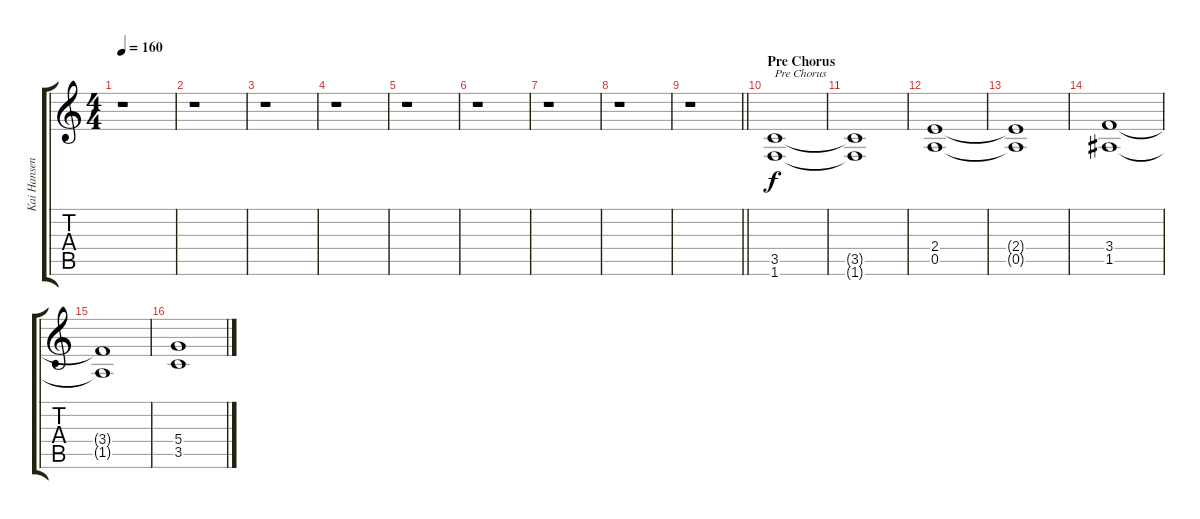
\track ("Kai Hansen" "Kai Hansen") {instrument distortionguitar}
\staff {score tabs}
\tuning (E4 B3 G3 D3 A2 E2) {hide}
\ts (4 4)
\tempo 160
\clef g2
\ks c
r.1{dy f} |
r.1 |
r.1 |
r.1 |
r.1 |
r.1 |
r.1 |
r.1 |
\barLineRight lightlight
r.1 |
\section ("" "Pre Chorus")
(3.5 1.6).1{txt "Pre Chorus"} |
(3.5{t} 1.6{t}).1 |
(2.4 0.5).1 |
(2.4{t} 0.5{t}).1 |
(3.4 1.5).1 |
(3.4{t} 1.5{t}).1 |
(5.4 3.5).1
